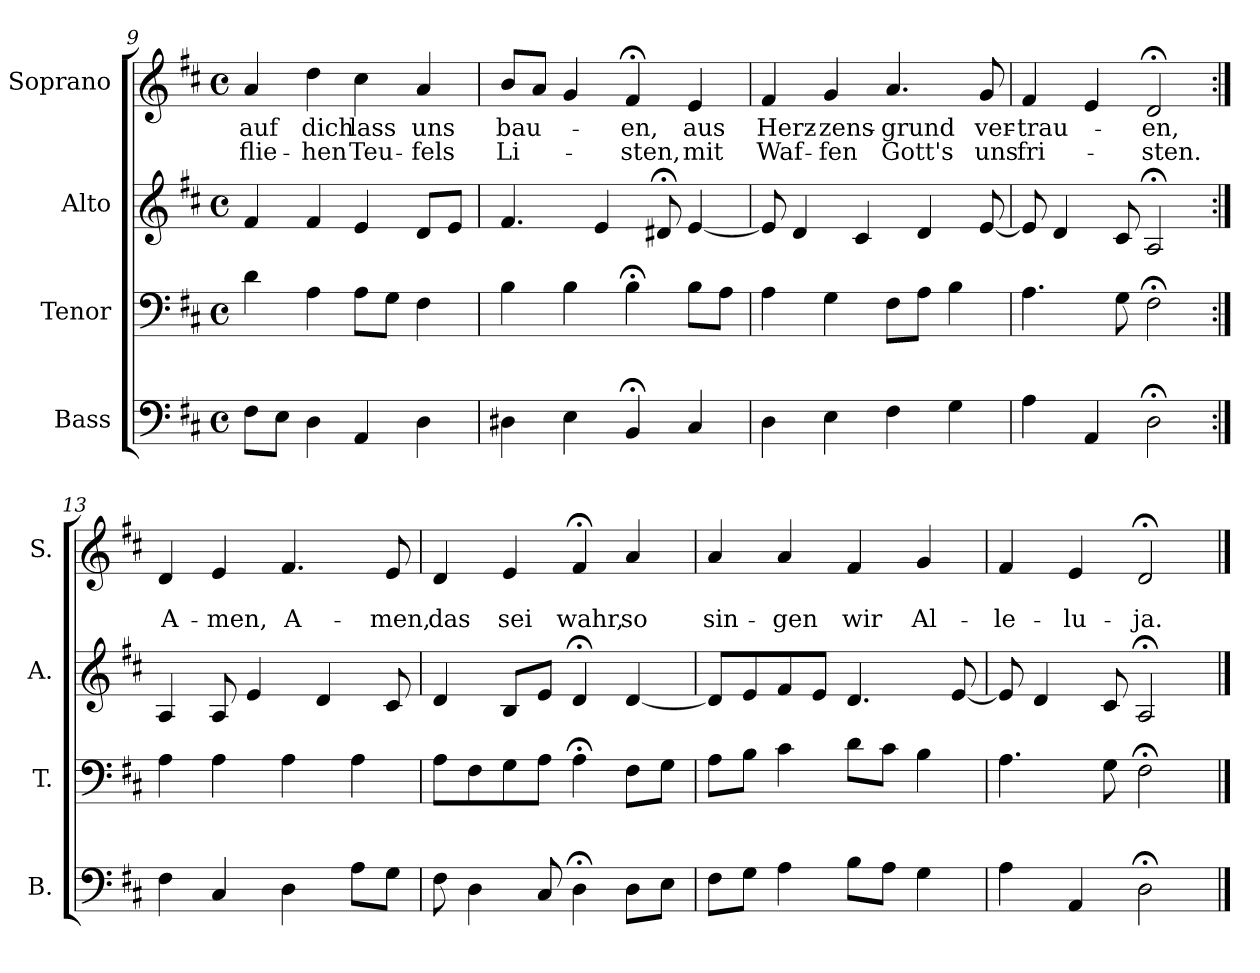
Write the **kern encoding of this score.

**kern	**kern	**kern	**kern	**text	**text
*part4	*part3	*part2	*part1	*part1	*part1
*staff4	*staff3	*staff2	*staff1	*staff1	*staff1
*I"Bass	*I"Tenor	*I"Alto	*I"Soprano	*	*
*I'B.	*I'T.	*I'A.	*I'S.	*	*
*clefF4	*clefF4	*clefG2	*clefG2	*	*
*k[f#c#]	*k[f#c#]	*k[f#c#]	*k[f#c#]	*	*
*D:	*D:	*D:	*D:	*	*
*M4/4	*M4/4	*M4/4	*M4/4	*	*
*met(c)	*met(c)	*met(c)	*met(c)	*	*
=9	=9	=9	=9	=9	=9
8F#\L	4d\	4f#/	4a/	auf	-flie-
8E\J	.	.	.	.	.
4D\	4A\	4f#/	4dd\	dich	-hen
4AA/	8A\L	4e/	4cc#\	lass	Teu-
.	8G\J	.	.	.	.
4D\	4F#\	8d/L	4a/	uns	-fels
.	.	8e/J	.	.	.
=10	=10	=10	=10	=10	=10
4D#X\	4B\	4.f#/	8b/L	bau-	Li-
.	.	.	8a/J	.	.
4E\	4B\	.	4g/	.	.
.	.	4e/	.	.	.
4BB;</	4B;<\	.	4f#;</	-en,	-sten,
.	.	8d#X;</	.	.	.
4C#/	8B\L	[4e/	4e/	aus	mit
.	8A\J	.	.	.	.
=11	=11	=11	=11	=11	=11
4D\	4A\	8e/]	4f#/	Herz-	Waf-
.	.	4d/	.	.	.
4E\	4G\	.	4g/	-zens-	-fen
.	.	4c#/	.	.	.
4F#\	8F#\L	.	4.a/	-grund	Gott's
.	8A\J	4d/	.	.	.
4G\	4B\	.	.	.	.
.	.	[8e/	8g/	ver-	uns
=12	=12	=12	=12	=12	=12
4A\	4.A\	8e/]	4f#/	-trau-	fri-
.	.	4d/	.	.	.
4AA/	.	.	4e/	.	.
.	8G\	8c#/	.	.	.
2D;<\	2F#;<\	2A;</	2d;</	-en,	-sten.
!!LO:LB:g=z
=13:|!	=13:|!	=13:|!	=13:|!	=13:|!	=13:|!
4F#\	4A\	4A/	4d/	.	A-
4C#/	4A\	8A/	4e/	.	-men,
.	.	4e/	.	.	.
4D\	4A\	.	4.f#/	.	A-
.	.	4d/	.	.	.
8A\L	4A\	.	.	.	.
8G\J	.	8c#/	8e/	.	-men,
=14	=14	=14	=14	=14	=14
8F#\	8A\L	4d/	4d/	.	das
4D\	8F#\	.	.	.	.
.	8G\	8B/L	4e/	.	sei
8C#/	8A\J	8e/J	.	.	.
4D;<\	4A;<\	4d;</	4f#;</	.	wahr,
8D\L	8F#\L	[4d/	4a/	.	so
8E\J	8G\J	.	.	.	.
=15	=15	=15	=15	=15	=15
8F#\L	8A\L	8d/L]	4a/	.	sin-
8G\J	8B\J	8e/	.	.	.
4A\	4c#\	8f#/	4a/	.	-gen
.	.	8e/J	.	.	.
8B\L	8d\L	4.d/	4f#/	.	wir
8A\J	8c#\J	.	.	.	.
4G\	4B\	.	4g/	.	Al-
.	.	[8e/	.	.	.
=16	=16	=16	=16	=16	=16
4A\	4.A\	8e/]	4f#/	.	-le-
.	.	4d/	.	.	.
4AA/	.	.	4e/	.	-lu-
.	8G\	8c#/	.	.	.
2D;<\	2F#;<\	2A;</	2d;</	.	-ja.
==	==	==	==	==	==
*-	*-	*-	*-	*-	*-
